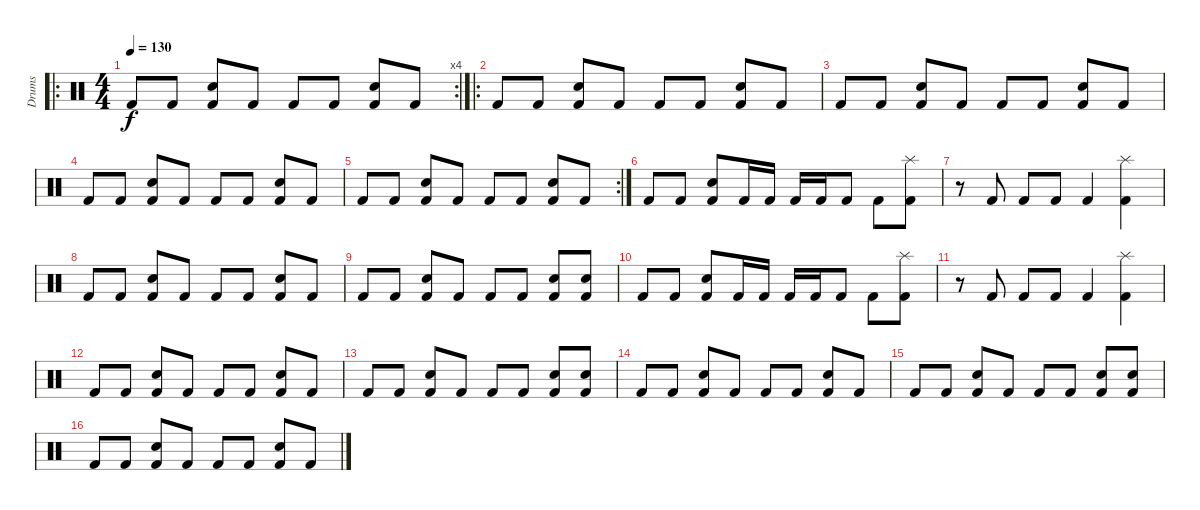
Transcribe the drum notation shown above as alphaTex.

\track ("Drums" "Drums") {instrument percussion}
\staff {score}
\articulation defaults
\ro
\rc 4
\ts (4 4)
\tempo 130
\clef neutral
\ks c "Kick (hit) 2".8{dy f} "Kick (hit) 2".8
("Kick (hit) 2" "Electric Snare (hit)").8 "Kick (hit) 2".8 "Kick (hit) 2".8 "Kick (hit) 2".8 ("Kick (hit) 2" "Electric Snare (hit)").8 "Kick (hit) 2".8 |
\ro "Kick (hit) 2".8 "Kick (hit) 2".8
("Kick (hit) 2" "Electric Snare (hit)").8 "Kick (hit) 2".8 "Kick (hit) 2".8 "Kick (hit) 2".8 ("Kick (hit) 2" "Electric Snare (hit)").8 "Kick (hit) 2".8 |
"Kick (hit) 2".8 "Kick (hit) 2".8 ("Kick (hit) 2" "Electric Snare (hit)").8 "Kick (hit) 2".8 "Kick (hit) 2".8 "Kick (hit) 2".8 ("Kick (hit) 2" "Electric Snare (hit)").8 "Kick (hit) 2".8 |
"Kick (hit) 2".8 "Kick (hit) 2".8 ("Kick (hit) 2" "Electric Snare (hit)").8 "Kick (hit) 2".8 "Kick (hit) 2".8 "Kick (hit) 2".8 ("Kick (hit) 2" "Electric Snare (hit)").8 "Kick (hit) 2".8 |
\rc 2 "Kick (hit) 2".8 "Kick (hit) 2".8
("Kick (hit) 2" "Electric Snare (hit)").8 "Kick (hit) 2".8 "Kick (hit) 2".8 "Kick (hit) 2".8 ("Kick (hit) 2" "Electric Snare (hit)").8 "Kick (hit) 2".8 |
"Kick (hit) 2".8 "Kick (hit) 2".8 ("Kick (hit) 2" "Electric Snare (hit)").8 "Kick (hit) 2".16 "Kick (hit) 2".16 "Kick (hit) 2".16 "Kick (hit) 2".16 "Kick (hit) 2".8 "Kick (hit) 2".8 ("Kick (hit) 2" "Splash (hit)").8 |
r.8 "Kick (hit) 2".8 "Kick (hit) 2".8 "Kick (hit) 2".8 "Kick (hit) 2".4 ("Kick (hit) 2" "Splash (hit)").4 |
"Kick (hit) 2".8 "Kick (hit) 2".8 ("Kick (hit) 2" "Electric Snare (hit)").8 "Kick (hit) 2".8 "Kick (hit) 2".8 "Kick (hit) 2".8 ("Kick (hit) 2" "Electric Snare (hit)").8 "Kick (hit) 2".8 |
"Kick (hit) 2".8 "Kick (hit) 2".8 ("Kick (hit) 2" "Electric Snare (hit)").8 "Kick (hit) 2".8 "Kick (hit) 2".8 "Kick (hit) 2".8 ("Kick (hit) 2" "Electric Snare (hit)").8 ("Kick (hit) 2" "Electric Snare (hit)").8 |
"Kick (hit) 2".8 "Kick (hit) 2".8 ("Kick (hit) 2" "Electric Snare (hit)").8 "Kick (hit) 2".16 "Kick (hit) 2".16 "Kick (hit) 2".16 "Kick (hit) 2".16 "Kick (hit) 2".8 "Kick (hit) 2".8 ("Kick (hit) 2" "Splash (hit)").8 |
r.8 "Kick (hit) 2".8 "Kick (hit) 2".8 "Kick (hit) 2".8 "Kick (hit) 2".4 ("Kick (hit) 2" "Splash (hit)").4 |
"Kick (hit) 2".8 "Kick (hit) 2".8 ("Kick (hit) 2" "Electric Snare (hit)").8 "Kick (hit) 2".8 "Kick (hit) 2".8 "Kick (hit) 2".8 ("Kick (hit) 2" "Electric Snare (hit)").8 "Kick (hit) 2".8 |
"Kick (hit) 2".8 "Kick (hit) 2".8 ("Kick (hit) 2" "Electric Snare (hit)").8 "Kick (hit) 2".8 "Kick (hit) 2".8 "Kick (hit) 2".8 ("Kick (hit) 2" "Electric Snare (hit)").8 ("Kick (hit) 2" "Electric Snare (hit)").8 |
"Kick (hit) 2".8 "Kick (hit) 2".8 ("Kick (hit) 2" "Electric Snare (hit)").8 "Kick (hit) 2".8 "Kick (hit) 2".8 "Kick (hit) 2".8 ("Kick (hit) 2" "Electric Snare (hit)").8 "Kick (hit) 2".8 |
"Kick (hit) 2".8 "Kick (hit) 2".8 ("Kick (hit) 2" "Electric Snare (hit)").8 "Kick (hit) 2".8 "Kick (hit) 2".8 "Kick (hit) 2".8 ("Kick (hit) 2" "Electric Snare (hit)").8 ("Kick (hit) 2" "Electric Snare (hit)").8 |
"Kick (hit) 2".8 "Kick (hit) 2".8 ("Kick (hit) 2" "Electric Snare (hit)").8 "Kick (hit) 2".8 "Kick (hit) 2".8 "Kick (hit) 2".8 ("Kick (hit) 2" "Electric Snare (hit)").8 "Kick (hit) 2".8
